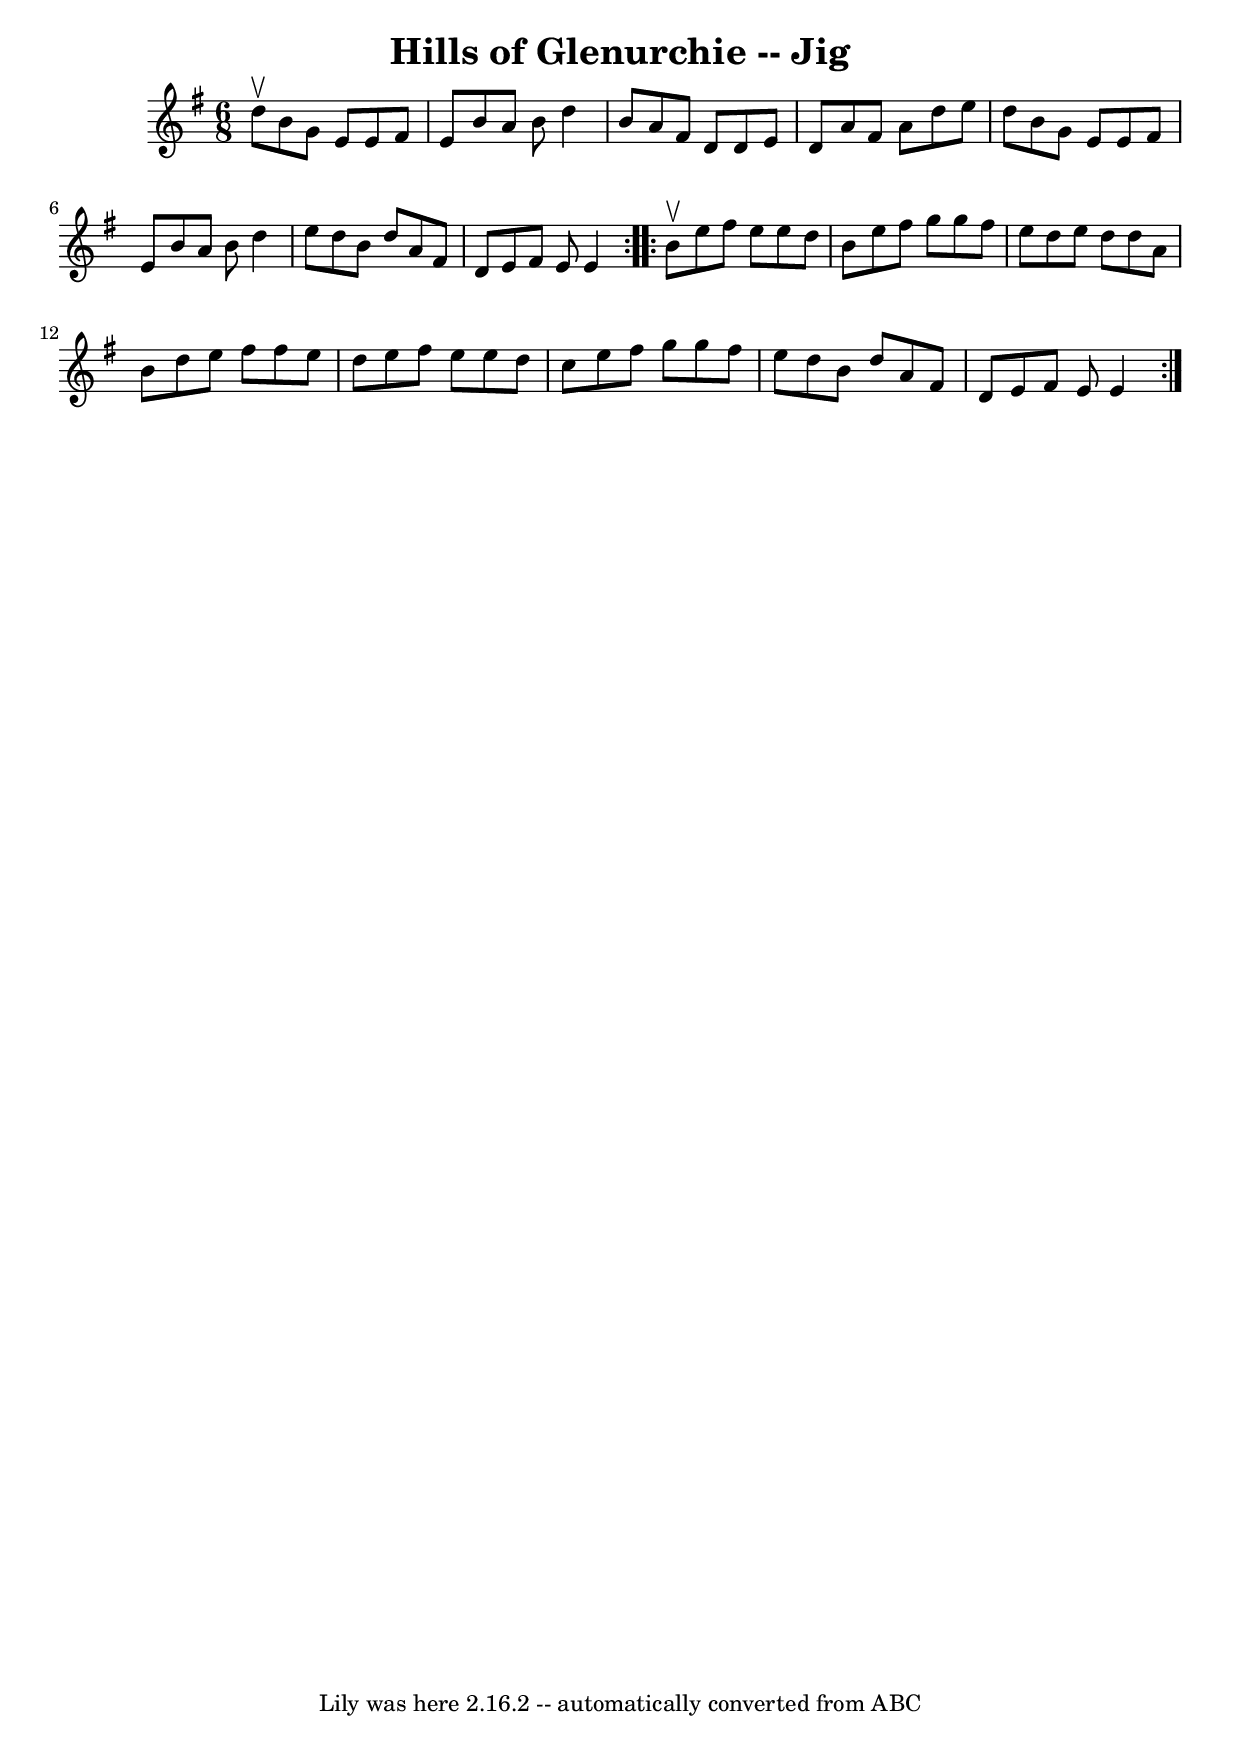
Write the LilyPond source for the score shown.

\version "2.16.2"
\include "Mammoth.ily"
\header {
	%% book = "Ryan's Mammoth Collection of Fiddle Tunes"
	crossRefNumber = "1"
	footnotes = ""
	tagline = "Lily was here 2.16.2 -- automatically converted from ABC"
	title = "Hills of Glenurchie -- Jig"
}
voicedefault =  {


\repeat volta 2 {
\time 6/8 
\key e \minor d''8^\upbow       |
 b'8 g'8 e'8    
e'8 fis'8 e'8    |
 b'8 a'8 b'8 d''4 b'8    |
  
 a'8 fis'8 d'8 d'8 e'8 d'8    |
 a'8 fis'8 a'8    
d''8 e''8 d''8    |
     |
 b'8 g'8 e'8 e'8    
fis'8 e'8    |
 b'8 a'8 b'8 d''4 e''8    |
 d''8 
 b'8 d''8 a'8 fis'8 d'8    |
 e'8 fis'8 e'8 e'4  
  }     \repeat volta 2 { b'8^\upbow       |
 e''8 fis''8 e''8 
 e''8 d''8 b'8    |
 e''8 fis''8 g''8 g''8 fis''8   
 e''8    |
 d''8 e''8 d''8 d''8 a'8 b'8    |
   
d''8 e''8 fis''8 fis''8 e''8 d''8    |
     |
   
e''8 fis''8 e''8 e''8 d''8 c''8    |
 e''8 fis''8    
g''8 g''8 fis''8 e''8    |
 d''8 b'8 d''8 a'8    
fis'8 d'8    |
 e'8 fis'8 e'8 e'4    }   
}

\score{
    <<

	\context Staff="default"
	{
	    \voicedefault 
	}

    >>
	\layout {
	}
	\midi {}
}
